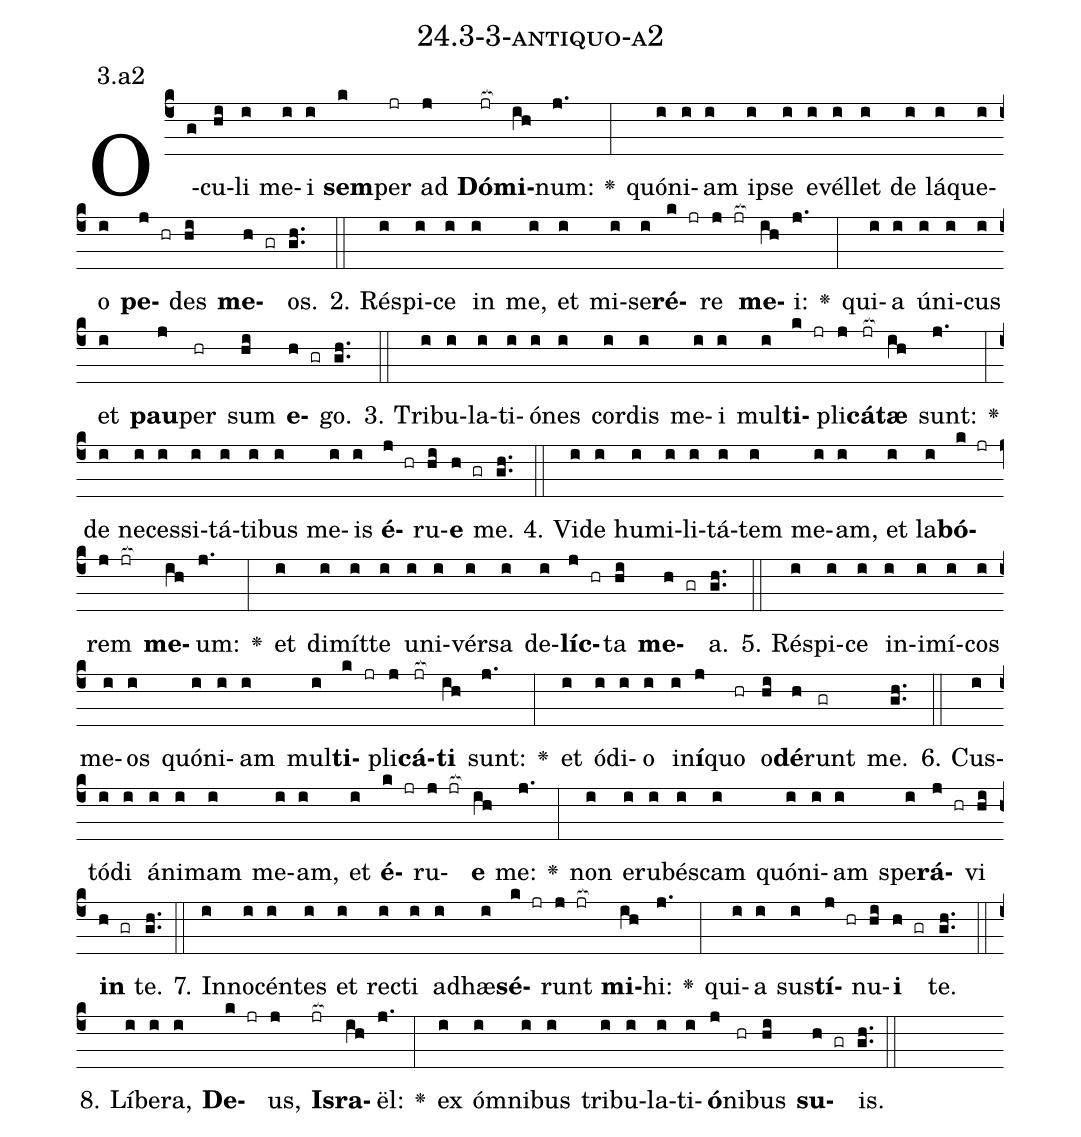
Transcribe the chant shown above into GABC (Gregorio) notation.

name: 24.3-3-antiquo-a2;
annotation: 3.a2;
%%
(c4)O(g)cu(hi)li(i) me(i)i(i) <b>sem</b>(k)per(jr) ad(j) <b>Dó</b>(jr[ocb:1{])<b>mi</b>(ih[ocb:0}])num:(j.) <v>\greheightstar</v>(:) quón(i)i(i)am(i) ip(i)se(i) e(i)vél(i)let(i) de(i) lá(i)que(i)o(i) <b>pe</b>(j hr)des(hi) <b>me</b>(h gr)os.(gh..) (::)
2. Ré(i)spi(i)ce(i) in(i) me,(i) et(i) mi(i)se(i)<b>ré</b>(k jr)re(j jr[ocb:1{]) <b>me</b>(ih[ocb:0}])i:(j.) <v>\greheightstar</v>(:) qui(i)a(i) ú(i)ni(i)cus(i) et(i) <b>pau</b>(j)per(hr) sum(hi) <b>e</b>(h gr)go.(gh..) (::)
3. Tri(i)bu(i)la(i)ti(i)ó(i)nes(i) cor(i)dis(i) me(i)i(i) mul(i)<b>ti</b>(k jr)pli(j)<b>cá</b>(jr[ocb:1{])<b>tæ</b>(ih[ocb:0}]) sunt:(j.) <v>\greheightstar</v>(:) de(i) ne(i)ces(i)si(i)tá(i)ti(i)bus(i) me(i)is(i) <b>é</b>(j hr)ru(hi)<b>e</b>(h gr) me.(gh..) (::)
4. Vi(i)de(i) hu(i)mi(i)li(i)tá(i)tem(i) me(i)am,(i) et(i) la(i)<b>bó</b>(k jr)rem(j jr[ocb:1{]) <b>me</b>(ih[ocb:0}])um:(j.) <v>\greheightstar</v>(:) et(i) di(i)mít(i)te(i) u(i)ni(i)vér(i)sa(i) de(i)<b>líc</b>(j hr)ta(hi) <b>me</b>(h gr)a.(gh..) (::)
5. Ré(i)spi(i)ce(i) in(i)i(i)mí(i)cos(i) me(i)os(i) quón(i)i(i)am(i) mul(i)<b>ti</b>(k jr)pli(j)<b>cá</b>(jr[ocb:1{])<b>ti</b>(ih[ocb:0}]) sunt:(j.) <v>\greheightstar</v>(:) et(i) ó(i)di(i)o(i) in(i)<b>í</b>(j)quo(hr) o(hi)<b>dé</b>(h)runt(gr) me.(gh..) (::)
6. Cus(i)tó(i)di(i) á(i)ni(i)mam(i) me(i)am,(i) et(i) <b>é</b>(k jr)ru(j jr[ocb:1{])<b>e</b>(ih[ocb:0}]) me:(j.) <v>\greheightstar</v>(:) non(i) e(i)ru(i)bés(i)cam(i) quón(i)i(i)am(i) spe(i)<b>rá</b>(j hr)vi(hi) <b>in</b>(h gr) te.(gh..) (::)
7. In(i)no(i)cén(i)tes(i) et(i) rec(i)ti(i) ad(i)hæ(i)<b>sé</b>(k jr)runt(j jr[ocb:1{]) <b>mi</b>(ih[ocb:0}])hi:(j.) <v>\greheightstar</v>(:) qui(i)a(i) sus(i)<b>tí</b>(j hr)nu(hi)<b>i</b>(h gr) te.(gh..) (::)
8. Lí(i)be(i)ra,(i) <b>De</b>(k jr)us,(j) <b>Is</b>(jr[ocb:1{])<b>ra</b>(ih[ocb:0}])ël:(j.) <v>\greheightstar</v>(:) ex(i) óm(i)ni(i)bus(i) tri(i)bu(i)la(i)ti(i)<b>ó</b>(j)ni(hr)bus(hi) <b>su</b>(h gr)is.(gh..) (::)
